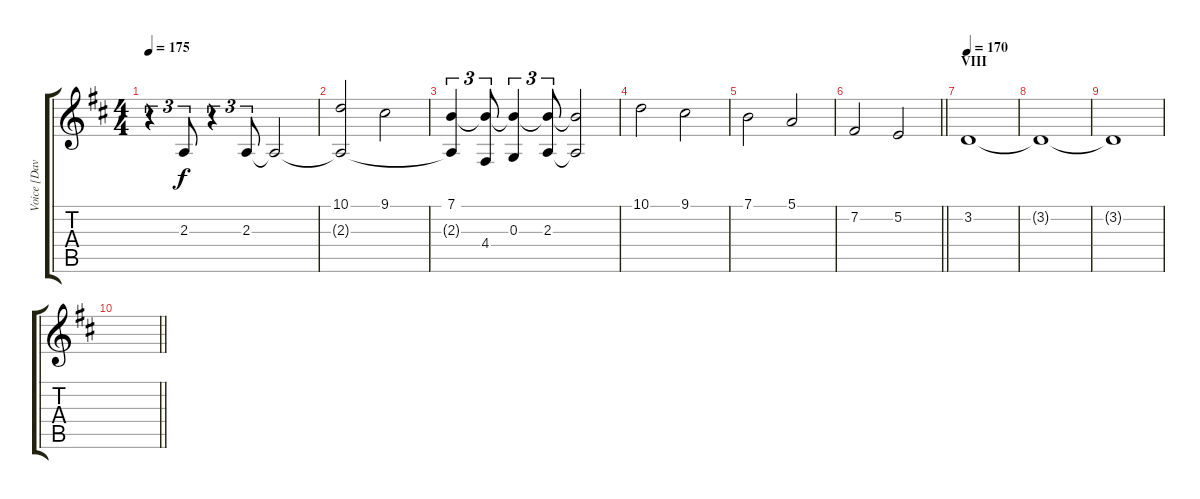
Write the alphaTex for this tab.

\track ("Voice [David Gilmour]" "Voice [Dav") {instrument lead1square}
\staff {score tabs}
\tuning (E4 B3 G3 D3 A2 E2) {hide}
\ts (4 4)
\tempo 175
\clef g2
\ks d
r.4{tu (3 2) dy f} 2.3.8{tu (3 2)} r.4{tu (3 2)} 2.3.8{tu (3 2)} 2.3{t}.2 |
(10.1 2.3{t}).2 9.1.2 |
(7.1 2.3{t}).4{tu (3 2)} (7.1{t} 4.4).8{tu (3 2)} (7.1{t} 0.3).4{tu (3 2)} (7.1{t} 2.3).8{tu (3 2)} (7.1{t} 2.3{t}).2 |
10.1.2 9.1.2 |
7.1.2 5.1.2 |
\barLineRight lightlight
7.2.2 5.2.2 |
\section ("" "VIII")
\tempo 170
3.2.1 |
3.2{t}.1{volume 6} |
3.2{t}.1 |
\barLineRight lightlight
